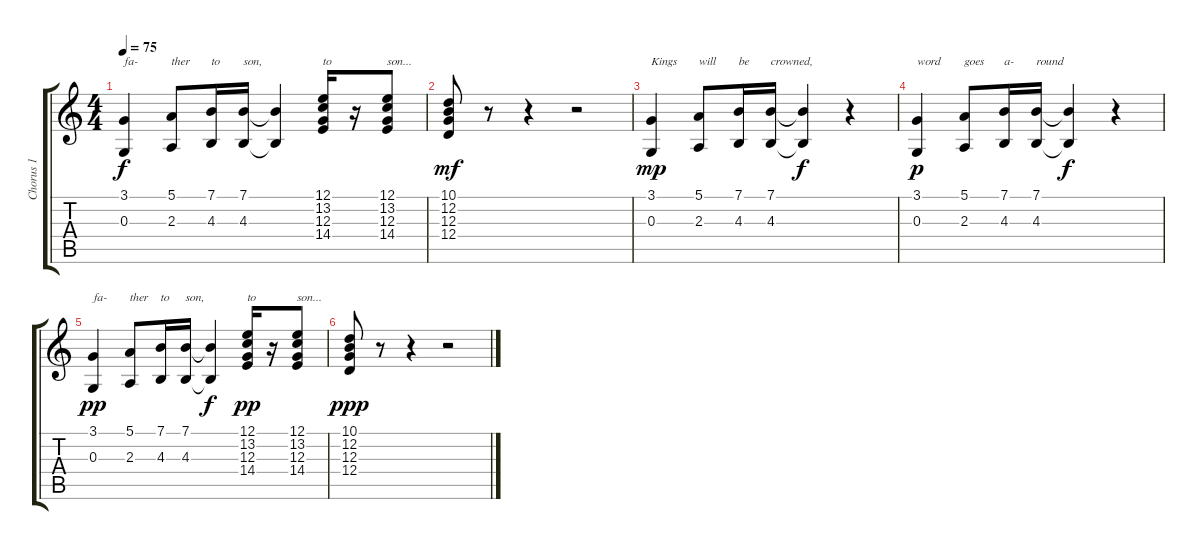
\track ("Chorus 1" "Chorus 1") {instrument synthvoice}
\staff {score tabs}
\tuning (E4 B3 G3 D3 A2 E2) {hide}
\ts (4 4)
\tempo 75
\clef g2
\ks c
(3.1 0.3).4{txt "fa-" dy f} (5.1 2.3).8{txt "ther"} (7.1 4.3).16{txt "to"} (7.1 4.3).16{txt "son,"} (7.1{t} 4.3{t}).4 (12.1 13.2 12.3 14.4).16{txt "to"} r.16 (12.1 13.2 12.3 14.4).8{txt "son..."} |
(10.1 12.2 12.3 12.4).8{dy mf} r.8 r.4 r.2 |
(3.1 0.3).4{txt "Kings" dy mp} (5.1 2.3).8{txt "will"} (7.1 4.3).16{txt "be"} (7.1 4.3).16{txt "crowned,"} (7.1{t} 4.3{t}).4{dy f} r.4 |
(3.1 0.3).4{txt "word" dy p} (5.1 2.3).8{txt "goes"} (7.1 4.3).16{txt "a-"} (7.1 4.3).16{txt "round"} (7.1{t} 4.3{t}).4{dy f} r.4 |
(3.1 0.3).4{txt "fa-" dy pp} (5.1 2.3).8{txt "ther"} (7.1 4.3).16{txt "to"} (7.1 4.3).16{txt "son,"} (7.1{t} 4.3{t}).4{dy f} (12.1 13.2 12.3 14.4).16{txt "to" dy pp} r.16 (12.1 13.2 12.3 14.4).8{txt "son..."} |
(10.1 12.2 12.3 12.4).8{dy ppp} r.8 r.4 r.2
